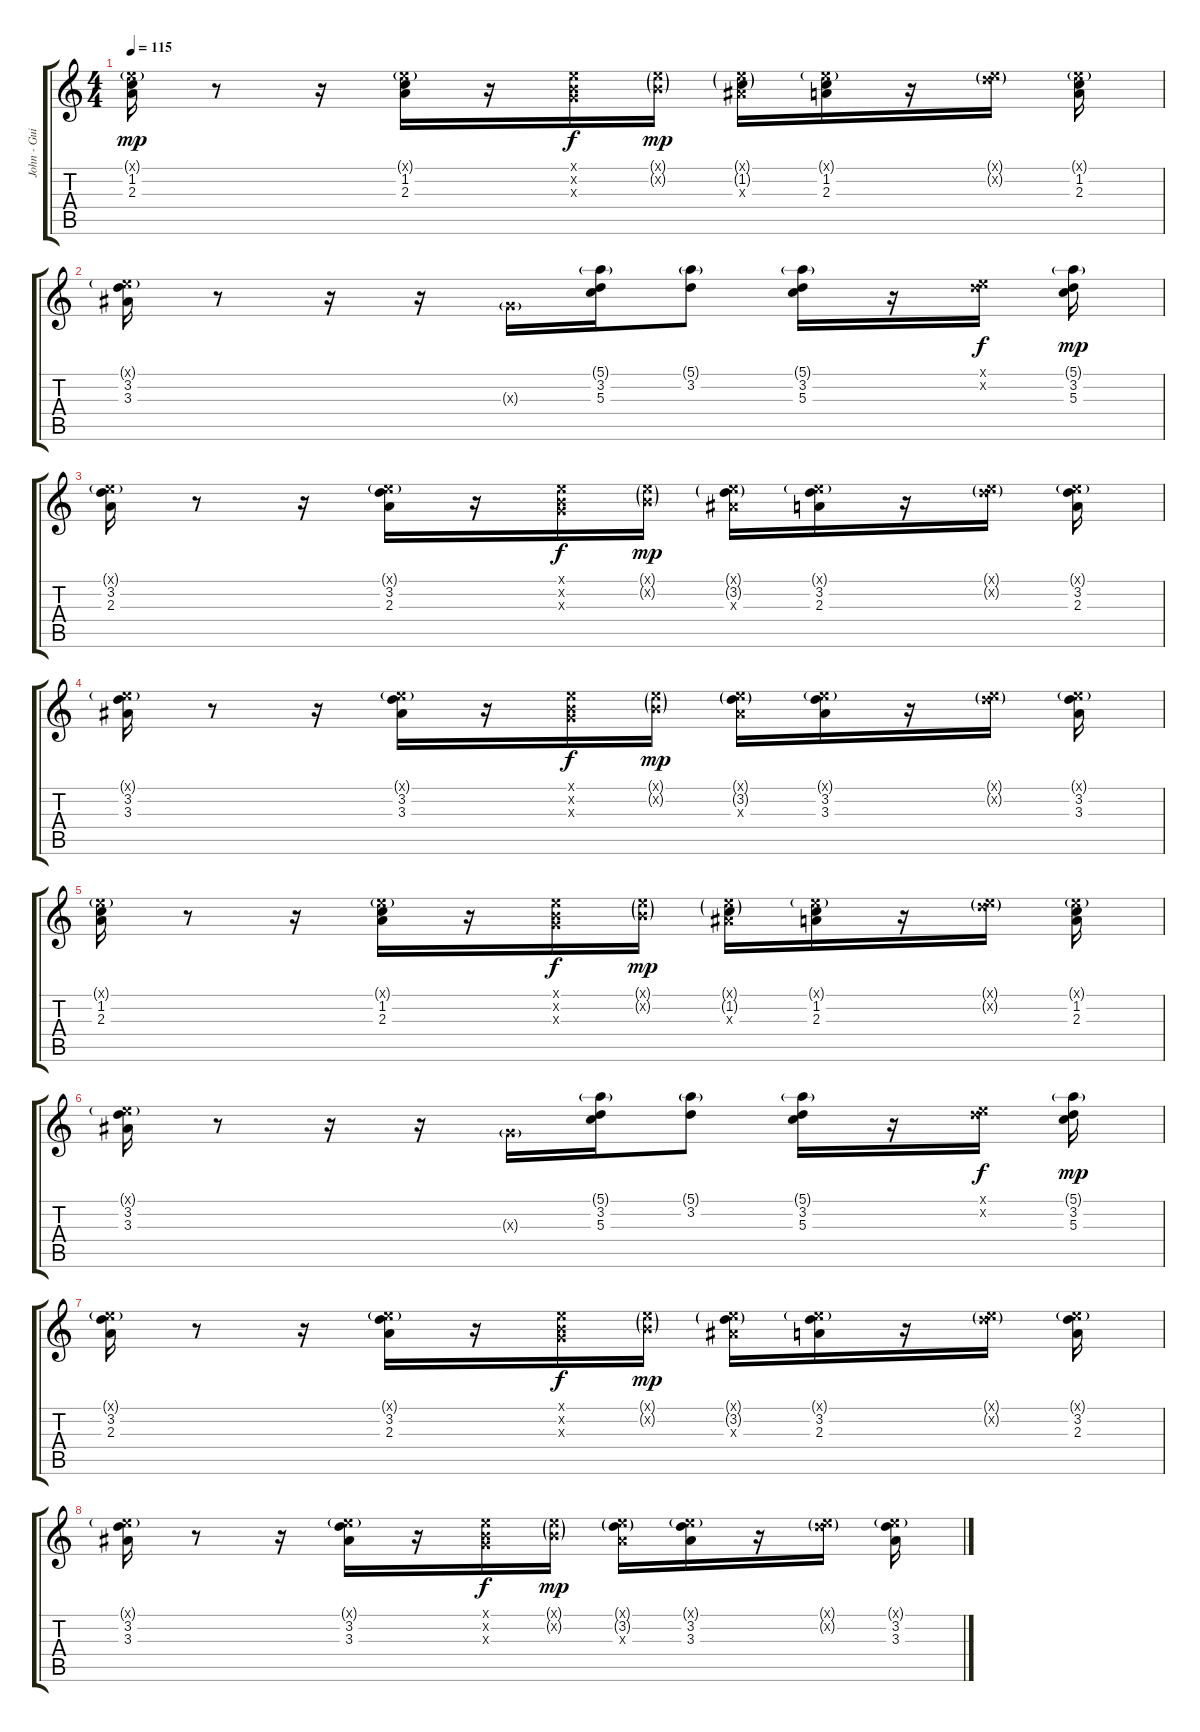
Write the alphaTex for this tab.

\track ("John - Guitar" "John - Gui") {instrument electricguitarclean}
\staff {score tabs}
\tuning (E4 B3 G3 D3 A2 E2) {hide}
\ts (4 4)
\tempo 115
\clef g2
\ks c
(0.1{g x} 1.2 2.3).16{dy mp} r.8 r.16 (0.1{g x} 1.2 2.3).16 r.16 (0.1{x} 0.2{x} 0.3{x}).16{dy f} (0.1{g x} 0.2{g x}).16{dy mp} (0.1{g x} 1.2{g} 3.3{x}).16 (0.1{g x} 1.2 2.3).16 r.16 (0.1{g x} 3.2{g x}).16 (0.1{g x} 1.2 2.3).16 |
(0.1{g x} 3.2 3.3).16 r.8 r.16 r.16 0.3{g x}.16 (5.1{g} 3.2 5.3).16 (5.1{g} 3.2).8 (5.1{g} 3.2 5.3).16 r.16 (0.1{x} 3.2{x}).16{dy f} (5.1{g} 3.2 5.3).16{dy mp} |
(0.1{g x} 3.2 2.3).16 r.8 r.16 (0.1{g x} 3.2 2.3).16 r.16 (0.1{x} 0.2{x} 0.3{x}).16{dy f} (0.1{g x} 0.2{g x}).16{dy mp} (0.1{g x} 3.2{g} 3.3{x}).16 (0.1{g x} 3.2 2.3).16 r.16 (0.1{g x} 3.2{g x}).16 (0.1{g x} 3.2 2.3).16 |
(0.1{g x} 3.2 3.3).16 r.8 r.16 (0.1{g x} 3.2 3.3).16 r.16 (0.1{x} 0.2{x} 0.3{x}).16{dy f} (0.1{g x} 0.2{g x}).16{dy mp} (0.1{g x} 3.2{g} 3.3{x}).16 (0.1{g x} 3.2 3.3).16 r.16 (0.1{g x} 3.2{g x}).16 (0.1{g x} 3.2 3.3).16 |
(0.1{g x} 1.2 2.3).16 r.8 r.16 (0.1{g x} 1.2 2.3).16 r.16 (0.1{x} 0.2{x} 0.3{x}).16{dy f} (0.1{g x} 0.2{g x}).16{dy mp} (0.1{g x} 1.2{g} 3.3{x}).16 (0.1{g x} 1.2 2.3).16 r.16 (0.1{g x} 3.2{g x}).16 (0.1{g x} 1.2 2.3).16 |
(0.1{g x} 3.2 3.3).16 r.8 r.16 r.16 0.3{g x}.16 (5.1{g} 3.2 5.3).16 (5.1{g} 3.2).8 (5.1{g} 3.2 5.3).16 r.16 (0.1{x} 3.2{x}).16{dy f} (5.1{g} 3.2 5.3).16{dy mp} |
(0.1{g x} 3.2 2.3).16 r.8 r.16 (0.1{g x} 3.2 2.3).16 r.16 (0.1{x} 0.2{x} 0.3{x}).16{dy f} (0.1{g x} 0.2{g x}).16{dy mp} (0.1{g x} 3.2{g} 3.3{x}).16 (0.1{g x} 3.2 2.3).16 r.16 (0.1{g x} 3.2{g x}).16 (0.1{g x} 3.2 2.3).16 |
(0.1{g x} 3.2 3.3).16 r.8 r.16 (0.1{g x} 3.2 3.3).16 r.16 (0.1{x} 0.2{x} 0.3{x}).16{dy f} (0.1{g x} 0.2{g x}).16{dy mp} (0.1{g x} 3.2{g} 3.3{x}).16 (0.1{g x} 3.2 3.3).16 r.16 (0.1{g x} 3.2{g x}).16 (0.1{g x} 3.2 3.3).16
